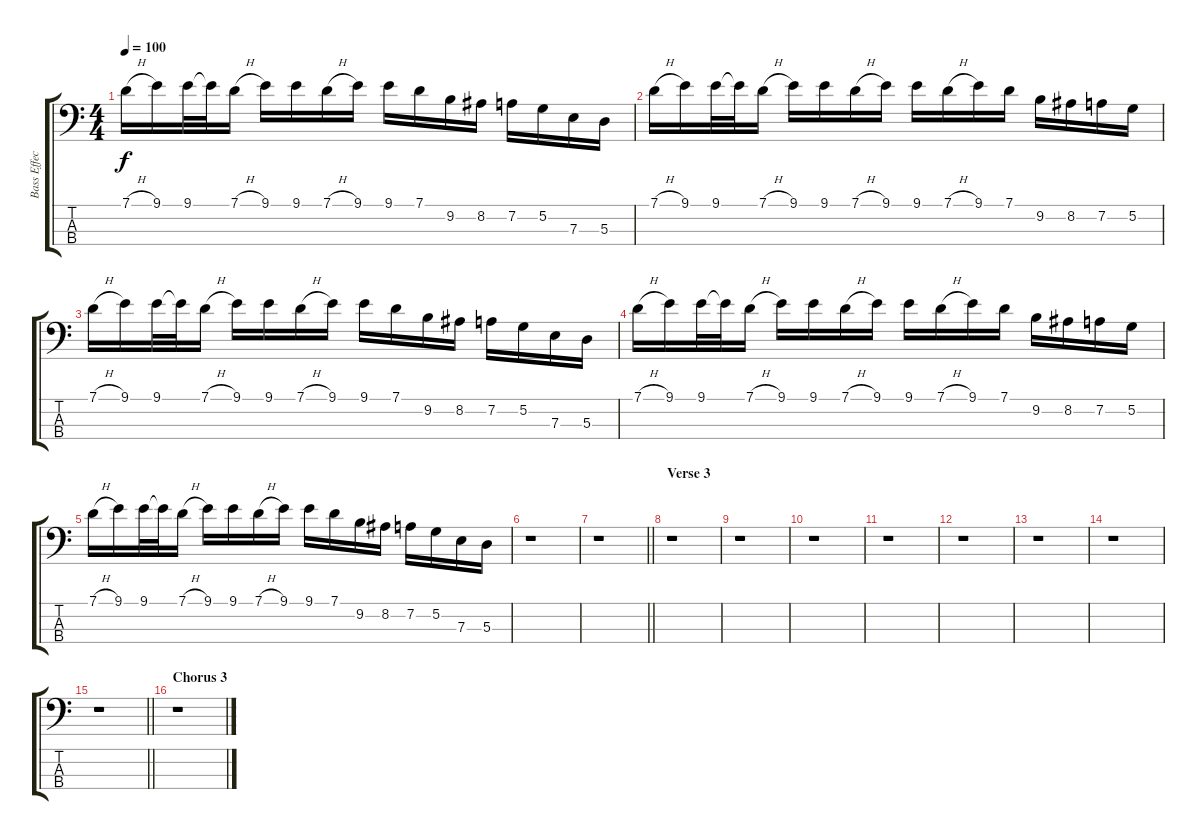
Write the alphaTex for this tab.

\track ("Bass Effect - Flea" "Bass Effec") {instrument overdrivenguitar}
\staff {score tabs}
\tuning (G2 D2 A1 E1) {hide}
\ts (4 4)
\tempo 100
\clef f4
\ks c
7.1{h}.16{dy f} 9.1.16 9.1.32 9.1{t}.32 7.1{h}.16 9.1.16 9.1.16 7.1{h}.16 9.1.16 9.1.16 7.1.16 9.2.16 8.2.16 7.2.16 5.2.16 7.3.16 5.3.16 |
7.1{h}.16 9.1.16 9.1.32 9.1{t}.32 7.1{h}.16 9.1.16 9.1.16 7.1{h}.16 9.1.16 9.1.16 7.1{h}.16 9.1.16 7.1.16 9.2.16 8.2.16 7.2.16 5.2.16 |
7.1{h}.16 9.1.16 9.1.32 9.1{t}.32 7.1{h}.16 9.1.16 9.1.16 7.1{h}.16 9.1.16 9.1.16 7.1.16 9.2.16 8.2.16 7.2.16 5.2.16 7.3.16 5.3.16 |
7.1{h}.16 9.1.16 9.1.32 9.1{t}.32 7.1{h}.16 9.1.16 9.1.16 7.1{h}.16 9.1.16 9.1.16 7.1{h}.16 9.1.16 7.1.16 9.2.16 8.2.16 7.2.16 5.2.16 |
7.1{h}.16 9.1.16 9.1.32 9.1{t}.32 7.1{h}.16 9.1.16 9.1.16 7.1{h}.16 9.1.16 9.1.16 7.1.16 9.2.16 8.2.16 7.2.16 5.2.16 7.3.16 5.3.16 |
r.1 |
\barLineRight lightlight
r.1 |
\section ("" "Verse 3")
r.1 |
r.1 |
r.1 |
r.1 |
r.1 |
r.1 |
r.1 |
\barLineRight lightlight
r.1 |
\section ("" "Chorus 3")
r.1
